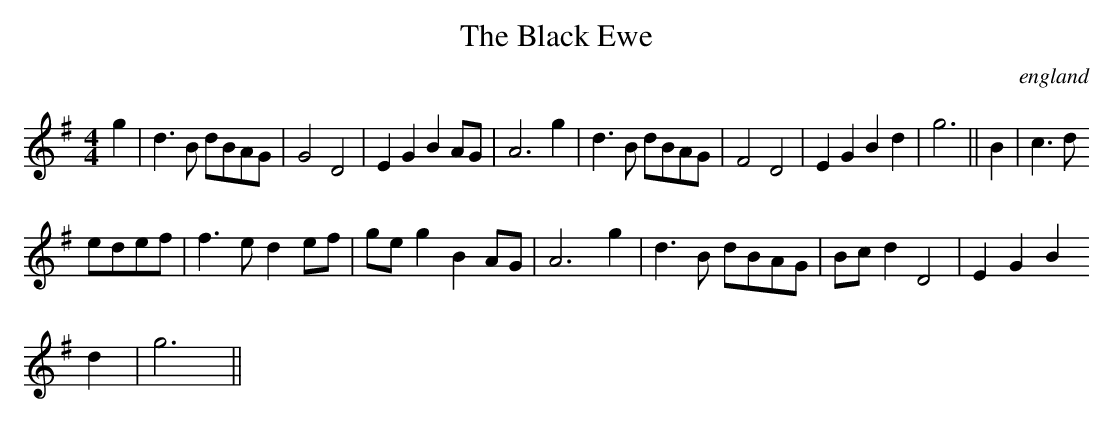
X:1
T:The Black Ewe
O:england
M:4/4
L:1/4
K:G Major
g|d>B d/2B/A/G/|G2D2|EGBA/2G/2|A3g|d>B d/2B/2A/2G/2|F2D2|EGBd|g3||B|c>d
e/2d/2e/2f/2|f>ede/2f/2|g/2e/2gBA/2G/|A3g|d>B d/2B/2A/2G/2|B/2c/2dD2|EGB
d|g3||
